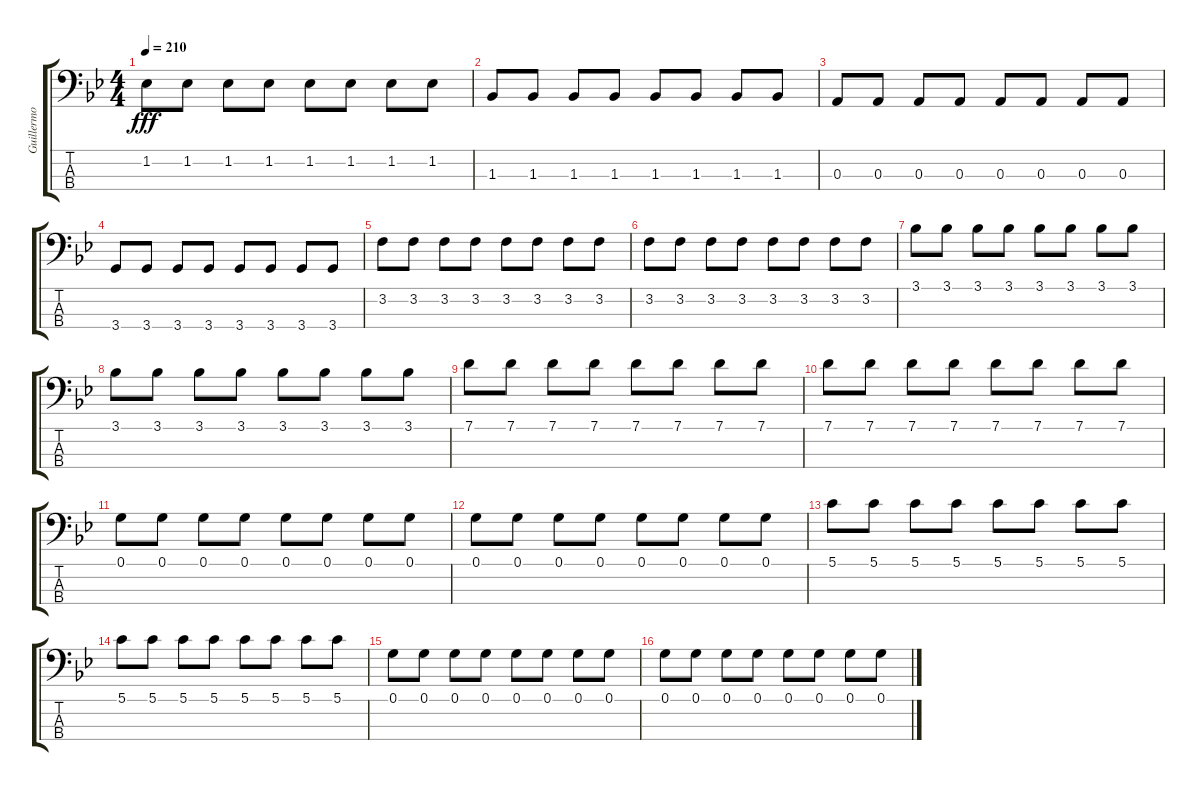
\track ("Guillermo Sanchez" "Guillermo ") {instrument electricbassfinger}
\staff {score tabs}
\tuning (G2 D2 A1 E1) {hide}
\ts (4 4)
\tempo 210
\clef f4
\ks gminor
1.2.8{dy fff} 1.2.8 1.2.8 1.2.8 1.2.8 1.2.8 1.2.8 1.2.8 |
1.3.8 1.3.8 1.3.8 1.3.8 1.3.8 1.3.8 1.3.8 1.3.8 |
0.3.8 0.3.8 0.3.8 0.3.8 0.3.8 0.3.8 0.3.8 0.3.8 |
3.4.8 3.4.8 3.4.8 3.4.8 3.4.8 3.4.8 3.4.8 3.4.8 |
3.2.8 3.2.8 3.2.8 3.2.8 3.2.8 3.2.8 3.2.8 3.2.8 |
3.2.8 3.2.8 3.2.8 3.2.8 3.2.8 3.2.8 3.2.8 3.2.8 |
3.1.8 3.1.8 3.1.8 3.1.8 3.1.8 3.1.8 3.1.8 3.1.8 |
3.1.8 3.1.8 3.1.8 3.1.8 3.1.8 3.1.8 3.1.8 3.1.8 |
7.1.8 7.1.8 7.1.8 7.1.8 7.1.8 7.1.8 7.1.8 7.1.8 |
7.1.8 7.1.8 7.1.8 7.1.8 7.1.8 7.1.8 7.1.8 7.1.8 |
0.1.8 0.1.8 0.1.8 0.1.8 0.1.8 0.1.8 0.1.8 0.1.8 |
0.1.8 0.1.8 0.1.8 0.1.8 0.1.8 0.1.8 0.1.8 0.1.8 |
5.1.8 5.1.8 5.1.8 5.1.8 5.1.8 5.1.8 5.1.8 5.1.8 |
5.1.8 5.1.8 5.1.8 5.1.8 5.1.8 5.1.8 5.1.8 5.1.8 |
0.1.8 0.1.8 0.1.8 0.1.8 0.1.8 0.1.8 0.1.8 0.1.8 |
0.1.8 0.1.8 0.1.8 0.1.8 0.1.8 0.1.8 0.1.8 0.1.8
